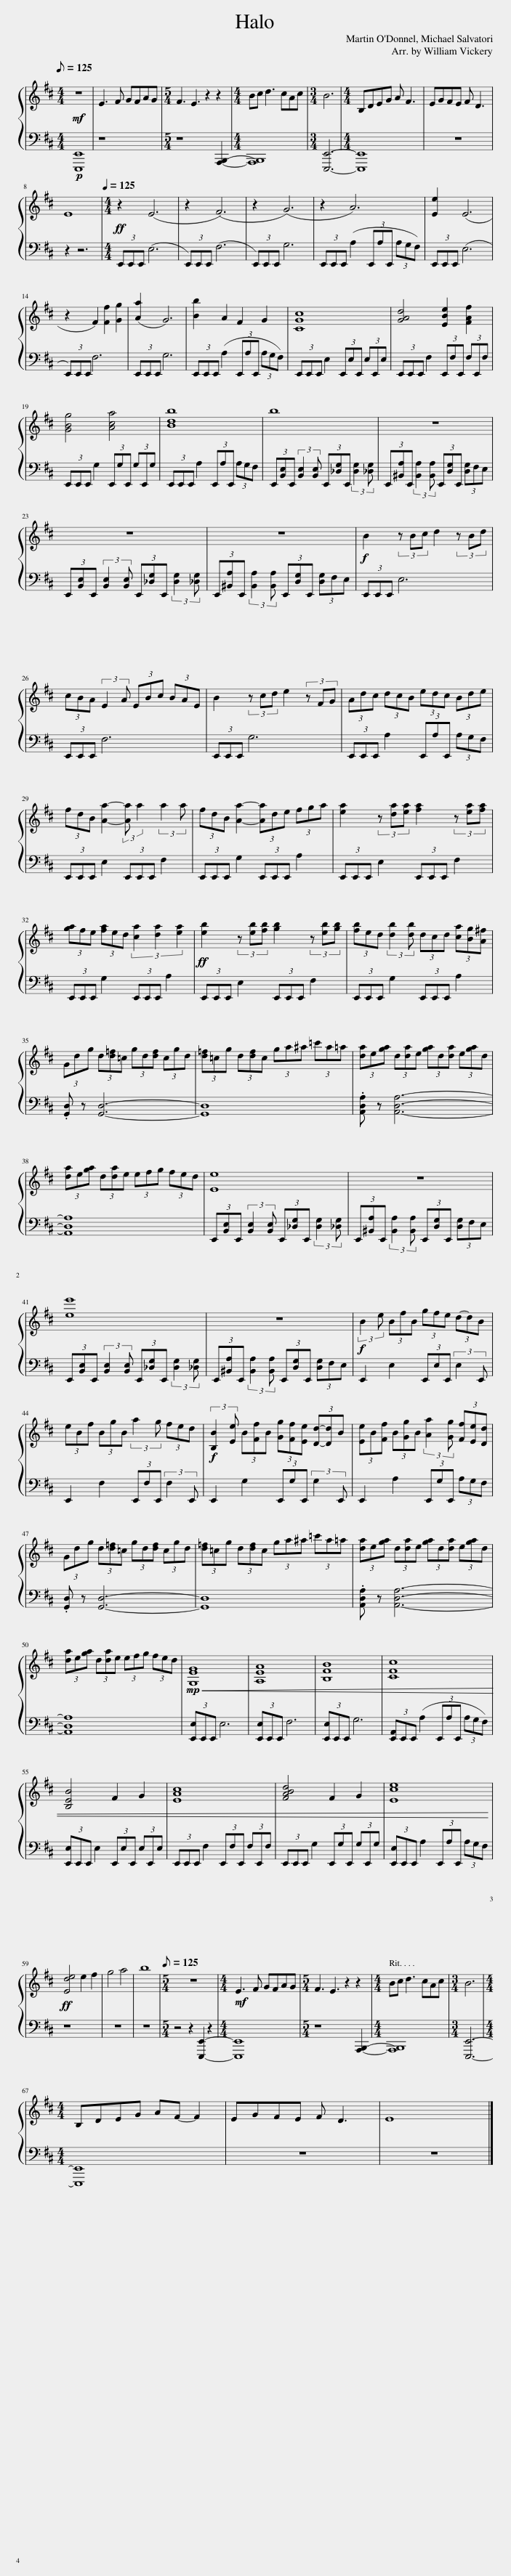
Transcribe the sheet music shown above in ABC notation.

X:1
%%score { 1 | 2 }
L:1/8
Q:1/8=125
M:4/4
I:linebreak $
K:D
V:1 treble
V:2 bass
V:1
!mf! z8 | E3 F GFAG |[M:5/4] F3 E3 z2 z2 |[M:4/4] Bc d3 cAc |[M:3/4] B6 | %5
[M:4/4] B,DEG A F3 | EGFE F D3 |$ E8 |[M:4/4][Q:1/4=125]!ff! z2 (E6 | z2 (F6) | %10
 z2 (G6) | z2 A6) | [Ee]2 (E6 |$ z2 F2) [Ff]2 [Gg]2 | ([Aa]2 G6) | %15
 [Bb]2 A2 F2 G2 | [CGc]8 | [GAd]4 [EBe]2 [FAf]2 |$ [GBg]4 [Aca]4 | [Bdb]8 | %20
 b8 | z8 |$ z8 | z8 |!f! B2 (3z Bc d2 (3z Bd |$ %25
 (3cBA (3:2:2E2 A (3EBc (3BAE | B2 (3z cd e2 (3z FG | (3Adc (3dcB (3edc (3Bde |$ (3fdB [Aa]2- (3:2:2[Aa] a2 (3:2:2a2 a | (3fdB [Aa]2- (3[Aa]de (3fga | %30
 [ea]2 (3z [da][ea] [fa]2 (3z [ea][fa] |$ (3[ga]fe (3[fa]ed (3[ca]2 [da]2 [ea]2 |!ff! [eb]2 (3z [eb][fb] [gb]2 (3z [eb][gb] | (3[fb]ed (3:2:2[db]2 [db] (3dcd (3[ca][Bg][A^f] |$ (3Gdg (3d[d=f]=c (3gd[df] (3cgd | %35
 (3[d=f]=cg (3d[df]c (3ga^a (3=c'a=a | (3[da]e[ga] (3d[da]e (3[ga]d[da] (3e[ga]d |$ (3[da]e[ga] (3d[da]e (3efg (3fed | [Ee]8 | z8 |$ %40
 [ee']8 | z8 |!f! (3:2:2B2 e (3BfB (3gfe (3d-dB |$ (3eBf (3BgB (3:2:2a2 g (3fed |!f! (3:2:2[B,B]2 [Ee] (3B[Ff]B (3[Gg][Ff][Ee] (3[Dd]-[Dd]B | %45
 (3[Ee]B[Ff] (3B[Gg]B (3:2:2[Aa]2 [Gg] (3[Ff][Ee][Dd] |$ (3Gdg (3d[d=f]=c (3gd[df] (3cgd | (3[d=f]=cg (3d[df]c (3ga^a (3=c'a=a | (3[da]e[ga] (3d[da]e (3[ga]d[da] (3e[ga]d |$ (3[da]e[ga] (3d[da]e (3efg (3fed | %50
!mp!!<(! [G,EG]8 | [A,EA]8 | [B,FB]8 | [CFc]8 |$ [B,EB]4 F2 G2 | %55
 [EAc]8 | [FABd]4 F2 G2 | [Ece]8!<)! |$!ff! [Ede]4 e2 f2 | g4 a4 | %60
 b8 |[M:5/4][Q:1/8=125] z10 |[M:4/4]!mf! E3 F GFAG |[M:5/4] F3 E3 z2 z2 |[M:4/4] Bc d3 cAc | %65
[M:3/4] B6 |$[M:4/4] B,DEG AF- F2 | EGFE F D3 | E8 |] %69
V:2
!p! [E,,,E,,]8 | z8 |[M:5/4] z8 [A,,,B,,,]2- |[M:4/4] [A,,,B,,,]8 |[M:3/4] [E,,,E,,]6- | %5
[M:4/4] [E,,,E,,]8 | z8 |$ z2 z6 |[M:4/4] (3E,,E,,E,, (E,6 | (3E,,)E,,E,, (F,6 | %10
 (3E,,)E,,E,, G,6 | (3E,,E,,E,, (A,2 (3E,,A,E,, (3A,G,F,) | (3E,,E,,E,, (E,6 |$ (3E,,)E,,E,, F,6 | (3E,,E,,E,, G,6 | %15
 (3E,,E,,E,, (A,2 (3E,,A,E,, (3A,G,F,) | (3E,,E,,E,, E,2 (3E,,E,E,, (3E,E,,E, | (3E,,E,,E,, F,2 (3E,,F,E,, (3F,E,,F, |$ (3E,,E,,E,, G,2 (3E,,G,E,, (3G,E,,G, | (3E,,E,,E,, A,2 (3E,,A,E,, (3A,G,F, | %20
 (3E,,[B,,E,]E,, (3:2:2[B,,E,]2 [B,,E,] (3E,,[_D,G,]E,, (3:2:2[D,G,]2 [_D,G,] | (3E,,[^B,,A,]E,, (3:2:2[B,,A,]2 [B,,A,] (3E,,[D,G,]E,, (3[D,G,]F,E, |$ (3E,,[B,,E,]E,, (3:2:2[B,,E,]2 [B,,E,] (3E,,[_D,G,]E,, (3:2:2[D,G,]2 [_D,G,] | (3E,,[^B,,A,]E,, (3:2:2[B,,A,]2 [B,,A,] (3E,,[D,G,]E,, (3[D,G,]F,E, | (3E,,E,,E,, E,6 |$ %25
 (3E,,E,,E,, F,6 | (3E,,E,,E,, G,6 | (3E,,E,,E,, A,2 (3E,,A,E,, (3A,G,F, |$ (3E,,E,,E,, E,2 (3E,,E,,E,, F,2 | (3E,,E,,E,, G,2 (3E,,E,,E,, A,2 | %30
 (3E,,E,,E,, E,2 (3E,,E,,E,, F,2 |$ (3E,,E,,E,, G,2 (3E,,E,,E,, A,2 | (3E,,E,,E,, E,2 (3E,,E,,E,, F,2 | (3E,,E,,E,, G,2 (3E,,E,,E,, A,2 |$ .[G,,D,] z [G,,D,]6- | %35
 [G,,D,]8 | .[A,,D,A,] z [A,,D,A,]6- |$ [A,,D,A,]8 | (3E,,[B,,E,]E,, (3:2:2[B,,E,]2 [B,,E,] (3E,,[_D,G,]E,, (3:2:2[D,G,]2 [_D,G,] | (3E,,[^B,,A,]E,, (3:2:2[B,,A,]2 [B,,A,] (3E,,[D,G,]E,, (3[D,G,]F,E, |$ %40
 (3E,,[B,,E,]E,, (3:2:2[B,,E,]2 [B,,E,] (3E,,[_D,G,]E,, (3:2:2[D,G,]2 [_D,G,] | (3E,,[^B,,A,]E,, (3:2:2[B,,A,]2 [B,,A,] (3E,,[D,G,]E,, (3[D,G,]F,E, | E,,2 E,2 (3E,,E,E,, (3:2:2E,2 E,, |$ E,,2 F,2 (3E,,F,E,, (3:2:2F,2 E,, | E,,2 G,2 (3E,,G,E,, (3:2:2G,2 E,, | %45
 E,,2 A,2 (3E,,G,E,, (3A,G,F, |$ .[G,,D,] z [G,,D,]6- | [G,,D,]8 | .[A,,D,A,] z [A,,D,A,]6- |$ [A,,D,A,]8 | %50
 (3[E,,E,]E,,E,, E,6 | (3[E,,E,]E,,E,, F,6 | (3[E,,E,]E,,E,, G,6 | (3[E,,A,,]E,,E,, (A,2 (3E,,A,E,, (3A,G,F,) |$ (3[E,,E,]E,,E,, E,2 (3E,,E,E,, (3E,E,,E, | %55
 (3E,,E,,E,, F,2 (3E,,F,E,, (3F,E,,F, | (3E,,E,,E,, G,2 (3E,,G,E,, (3G,E,,G, | (3[E,,E,]E,,E,, A,2 (3E,,A,E,, (3A,G,F, |$ z8 | z8 | %60
 z8 |[M:5/4] z4 z2 [E,,,E,,]2- z2 |[M:4/4] [E,,,E,,]8 |[M:5/4] z8 [A,,,B,,,]2- |[M:4/4] [A,,,B,,,]8 | %65
[M:3/4] [E,,,E,,]6- |$[M:4/4] [E,,,E,,]8 | z8 | z8 |] %69
